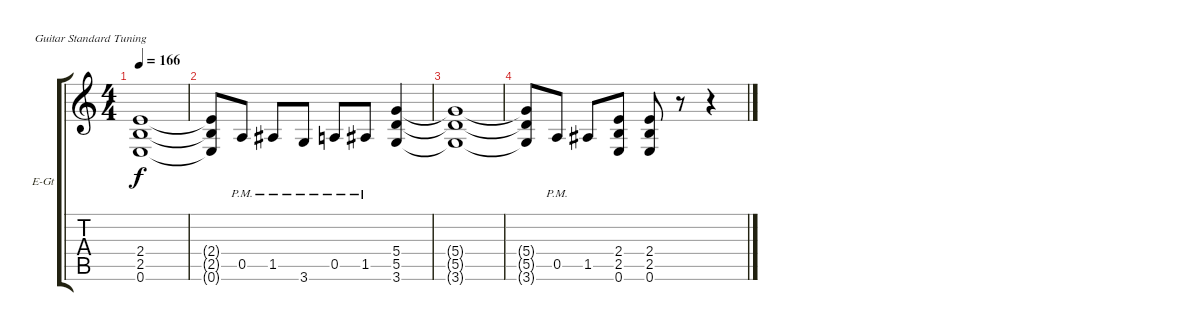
\defaultSystemsLayout 4
\bracketExtendMode groupsimilarinstruments
\firstSystemTrackNameOrientation horizontal
\otherSystemsTrackNameOrientation horizontal
\track ("James Hetfield (Rhythm)" "E-Gt") {instrument distortionguitar}
\staff {score tabs}
\tuning (E4 B3 G3 D3 A2 E2)
\ts (4 4)
\tempo 166
\clef g2
\ks c
(0.6{t} 2.5{t} 2.4{t}).1{dy f} |
(0.6{t} 2.5{t} 2.4{t}).8 0.5{pm}.8 1.5{pm}.8 3.6{pm}.8 0.5{pm}.8 1.5{pm}.8 (3.6 5.5 5.4).4 |
(3.6{t} 5.5{t} 5.4{t}).1 |
(3.6{t} 5.5{t} 5.4{t}).8 0.5{pm}.8 1.5.8 (0.6 2.5 2.4).8 (0.6 2.5 2.4).8 r.8 r.4
